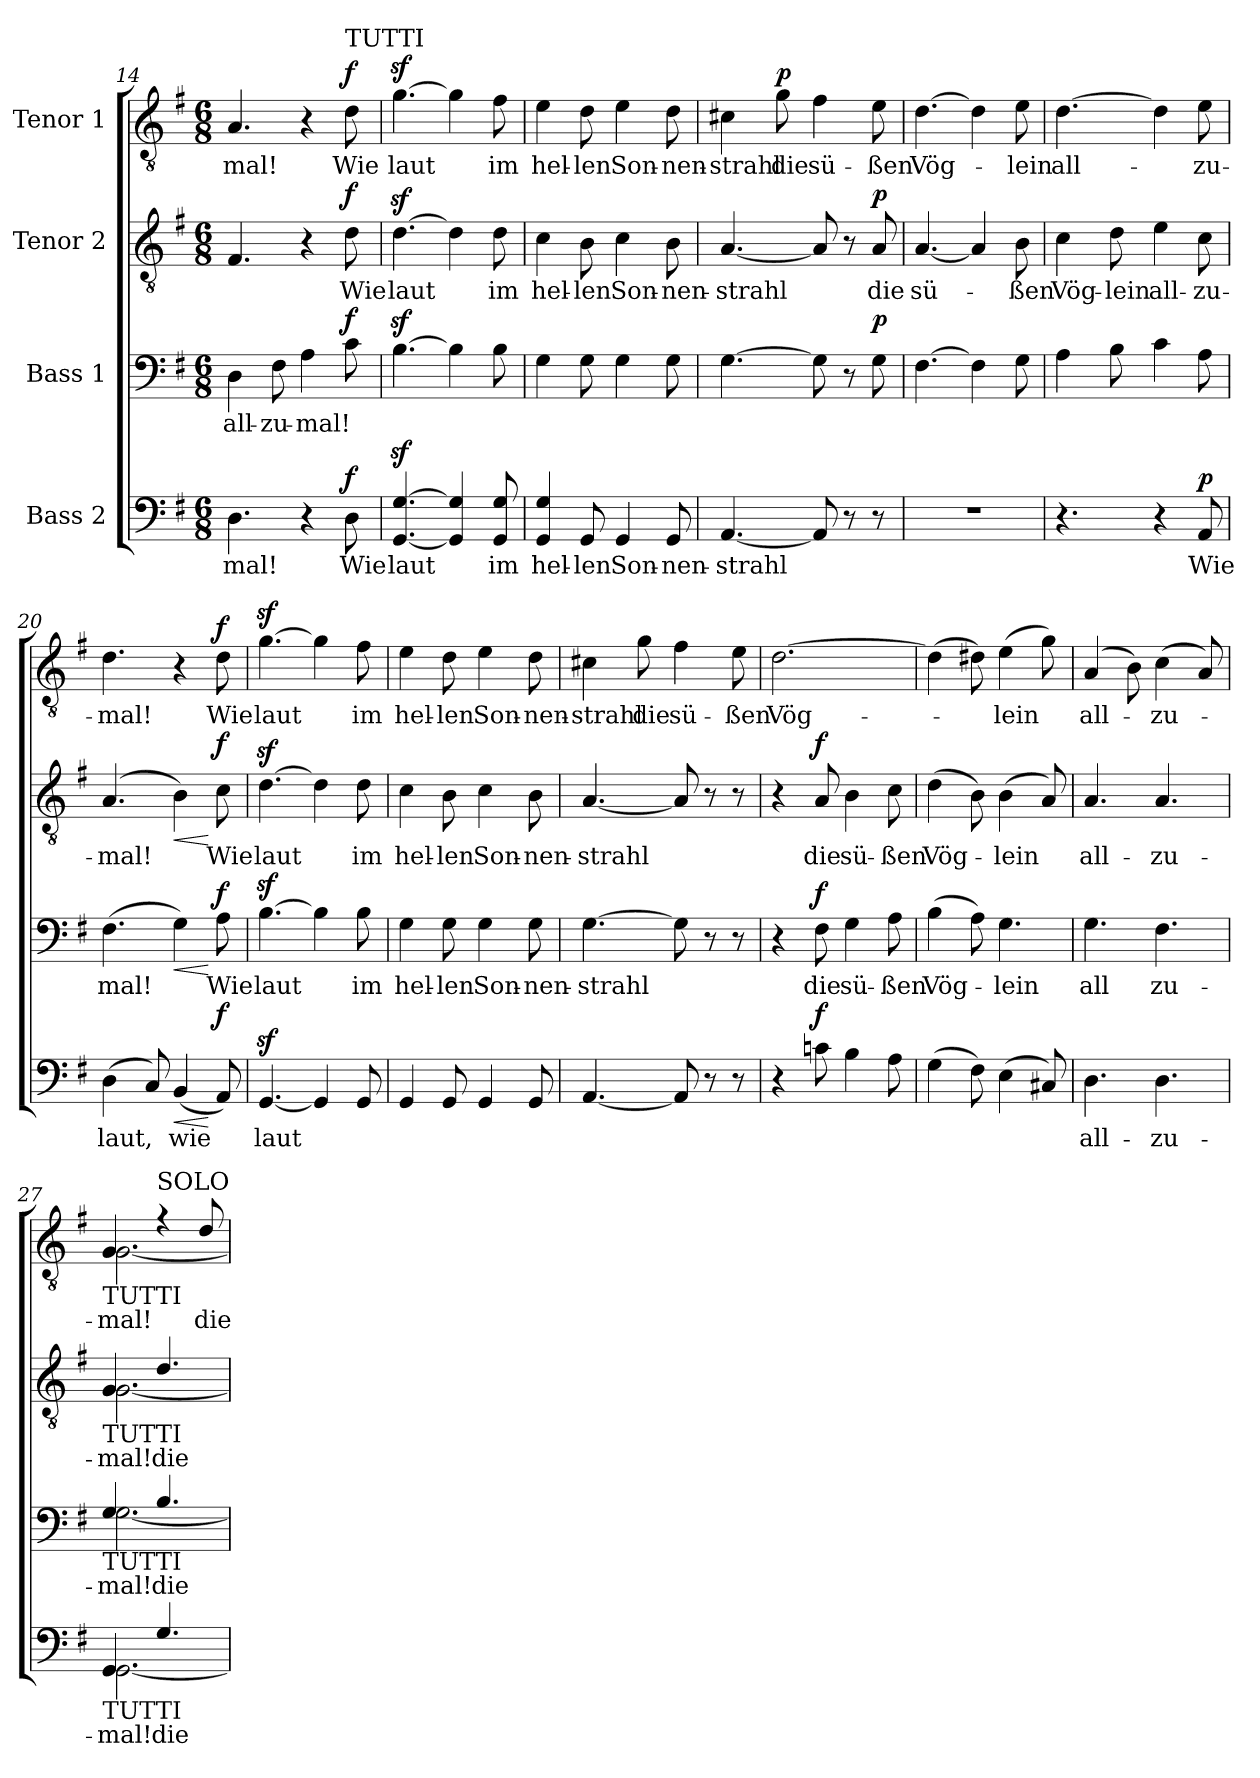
**kern	**text	**dynam	**kern	**text	**dynam	**kern	**text	**dynam	**kern	**text	**dynam
*part4	*part4	*part4	*part3	*part3	*part3	*part2	*part2	*part2	*part1	*part1	*part1
*staff4	*staff4	*staff4	*staff3	*staff3	*staff3	*staff2	*staff2	*staff2	*staff1	*staff1	*staff1
*I"Bass 2	*	*	*I"Bass 1	*	*	*I"Tenor 2	*	*	*I"Tenor 1	*	*
*clefF4	*	*	*clefF4	*	*	*clefGv2	*	*	*clefGv2	*	*
*k[f#]	*	*	*k[f#]	*	*	*k[f#]	*	*	*k[f#]	*	*
*M6/8	*	*	*M6/8	*	*	*M6/8	*	*	*M6/8	*	*
=14	=14	=14	=14	=14	=14	=14	=14	=14	=14	=14	=14
4.D\	-mal!	.	4D\	all-	.	4.F#/	.	.	4.A/	-mal!	.
.	.	.	8F#\	-zu-	.	.	.	.	.	.	.
4r	.	.	4A\	-mal!	.	4r	.	.	4r	.	.
!	!	!	!	!	!	!	!	!	!LO:TX:a:t=TUTTI	!	!
!	!	!LO:DY:a	!	!	!LO:DY:a	!	!	!LO:DY:a	!	!	!LO:DY:a
8D\	Wie	f	8c\	.	f	8d\	Wie	f	8d\	Wie	f
=15	=15	=15	=15	=15	=15	=15	=15	=15	=15	=15	=15
[4.GG/z> [4.G/z>	laut	.	[4.Bz>\	.	.	[4.dz>\	laut	.	[4.gz>\	laut	.
4GG/] 4G/]	.	.	4B\]	.	.	4d\]	.	.	4g\]	.	.
8GG/ 8G/	im	.	8B\	.	.	8d\	im	.	8f#\	im	.
!!LO:PB:g=z
=16	=16	=16	=16	=16	=16	=16	=16	=16	=16	=16	=16
4GG/ 4G/	hel-	.	4G\	.	.	4c\	hel-	.	4e\	hel-	.
8GG/	-len	.	8G\	.	.	8B\	-len	.	8d\	-len	.
4GG/	Son-	.	4G\	.	.	4c\	Son-	.	4e\	Son-	.
8GG/	-nen-	.	8G\	.	.	8B\	-nen-	.	8d\	-nen-	.
=17	=17	=17	=17	=17	=17	=17	=17	=17	=17	=17	=17
[4.AA/	-strahl	.	[4.G\	.	.	[4.A/	-strahl	.	4c#X\	-strahl	.
!	!	!	!	!	!	!	!	!	!	!	!LO:DY:a
.	.	.	.	.	.	.	.	.	8g\	die	p
8AA/]	.	.	8G\]	.	.	8A/]	.	.	4f#\	sü-	.
8r	.	.	8r	.	.	8r	.	.	.	.	.
!	!	!	!	!	!LO:DY:a	!	!	!LO:DY:a	!	!	!
8r	.	.	8G\	.	p	8A/	die	p	8e\	-ßen	.
=18	=18	=18	=18	=18	=18	=18	=18	=18	=18	=18	=18
2.r	.	.	[4.F#\	.	.	[4.A/	sü-	.	[4.d\	Vög-	.
.	.	.	4F#\]	.	.	4A/]	.	.	4d\]	.	.
.	.	.	8G\	.	.	8B\	-ßen	.	8e\	-lein	.
=19	=19	=19	=19	=19	=19	=19	=19	=19	=19	=19	=19
4.r	.	.	4A\	.	.	4c\	Vög-	.	[4.d\	all-	.
.	.	.	8B\	.	.	8d\	-lein	.	.	.	.
4r	.	.	4c\	.	.	4e\	all-	.	4d\]	.	.
!	!	!LO:DY:a	!	!	!	!	!	!	!	!	!
8AA/	Wie	p	8A\	.	.	8c\	-zu-	.	8e\	-zu-	.
=20	=20	=20	=20	=20	=20	=20	=20	=20	=20	=20	=20
(4D\	laut,	.	(4.F#\	-mal!	.	(4.A/	-mal!	.	4.d\	-mal!	.
8C/)	.	.	.	.	.	.	.	.	.	.	.
!	!	!LO:HP:b	!	!	!LO:HP:b	!	!	!LO:HP:b	!	!	!
(4BB/	wie	<	4G\)	.	<	4B\)	.	<	4r	.	.
!	!	!LO:DY:n=1:a	!	!	!LO:DY:n=1:a	!	!	!LO:DY:n=1:a	!	!	!LO:DY:a
8AA/)	.	[ f	8A\	Wie	[ f	8c\	Wie	[ f	8d\	Wie	f
!!LO:LB:g=z
=21	=21	=21	=21	=21	=21	=21	=21	=21	=21	=21	=21
[4.GGz>/	laut	.	[4.Bz>\	laut	.	[4.dz>\	laut	.	[4.gz>\	laut	.
4GG/]	.	.	4B\]	.	.	4d\]	.	.	4g\]	.	.
8GG/	.	.	8B\	im	.	8d\	im	.	8f#\	im	.
=22	=22	=22	=22	=22	=22	=22	=22	=22	=22	=22	=22
4GG/	.	.	4G\	hel-	.	4c\	hel-	.	4e\	hel-	.
8GG/	.	.	8G\	-len	.	8B\	-len	.	8d\	-len	.
4GG/	.	.	4G\	Son-	.	4c\	Son-	.	4e\	Son-	.
8GG/	.	.	8G\	-nen-	.	8B\	-nen-	.	8d\	-nen-	.
=23	=23	=23	=23	=23	=23	=23	=23	=23	=23	=23	=23
[4.AA/	.	.	[4.G\	-strahl	.	[4.A/	-strahl	.	4c#X\	-strahl	.
.	.	.	.	.	.	.	.	.	8g\	die	.
8AA/]	.	.	8G\]	.	.	8A/]	.	.	4f#\	sü-	.
8r	.	.	8r	.	.	8r	.	.	.	.	.
8r	.	.	8r	.	.	8r	.	.	8e\	-ßen	.
=24	=24	=24	=24	=24	=24	=24	=24	=24	=24	=24	=24
4r	.	.	4r	.	.	4r	.	.	[2.d\	Vög-	.
!	!	!LO:DY:a	!	!	!LO:DY:a	!	!	!LO:DY:a	!	!	!
8cn\	.	f	8F#\	die	f	8A/	die	f	.	.	.
4B\	.	.	4G\	sü-	.	4B\	sü-	.	.	.	.
8A\	.	.	8A\	-ßen	.	8c\	-ßen	.	.	.	.
=25	=25	=25	=25	=25	=25	=25	=25	=25	=25	=25	=25
(4G\	.	.	(4B\	Vög-	.	(4d\	Vög-	.	(4d\]	.	.
8F#\)	.	.	8A\)	.	.	8B\)	.	.	8d#X\)	.	.
(4E\	.	.	4.G\	-lein	.	(4B\	-lein	.	(4e\	-lein	.
8C#X/)	.	.	.	.	.	8A/)	.	.	8g\)	.	.
!!LO:LB:g=z
=26	=26	=26	=26	=26	=26	=26	=26	=26	=26	=26	=26
4.D\	-all-	.	4.G\	-all	.	4.A/	all-	.	(4A/	all-	.
.	.	.	.	.	.	.	.	.	8B\)	.	.
4.D\	-zu-	.	4.F#\	zu-	.	4.A/	-zu-	.	(4c\	-zu-	.
.	.	.	.	.	.	.	.	.	8A/)	.	.
=27	=27	=27	=27	=27	=27	=27	=27	=27	=27	=27	=27
*^	*	*	*^	*	*	*^	*	*	*^	*	*
!	!	!	!	!	!	!	!	!	!	!	!	!LO:TX:b:t=TUTTI	!	!	!
!	!	!	!	!	!	!	!	!LO:TX:b:t=TUTTI	!	!	!	!	!	!	!
!	!	!	!	!LO:TX:b:t=TUTTI	!	!	!	!	!	!	!	!	!	!	!
!LO:TX:b:t=TUTTI	!	!	!	!	!	!	!	!	!	!	!	!	!	!	!
4.GG/	[2.GG\	mal!	.	4.G/	[2.G\	mal!	.	4.G/	[2.G\	mal!	.	4.G/	[2.G\	mal!	.
!	!	!	!	!	!	!	!	!	!	!	!	!LO:TX:a:t=SOLO	!	!	!
4.G/	.	die	.	4.B/	.	die	.	4.d/	.	die	.	4r	.	.	.
.	.	.	.	.	.	.	.	.	.	.	.	8d/	.	die	.
*v	*v	*	*	*	*	*	*	*v	*v	*	*	*v	*v	*	*
*	*	*	*v	*v	*	*	*	*	*	*	*	*
=	=	=	=	=	=	=	=	=	=	=	=
*-	*-	*-	*-	*-	*-	*-	*-	*-	*-	*-	*-
